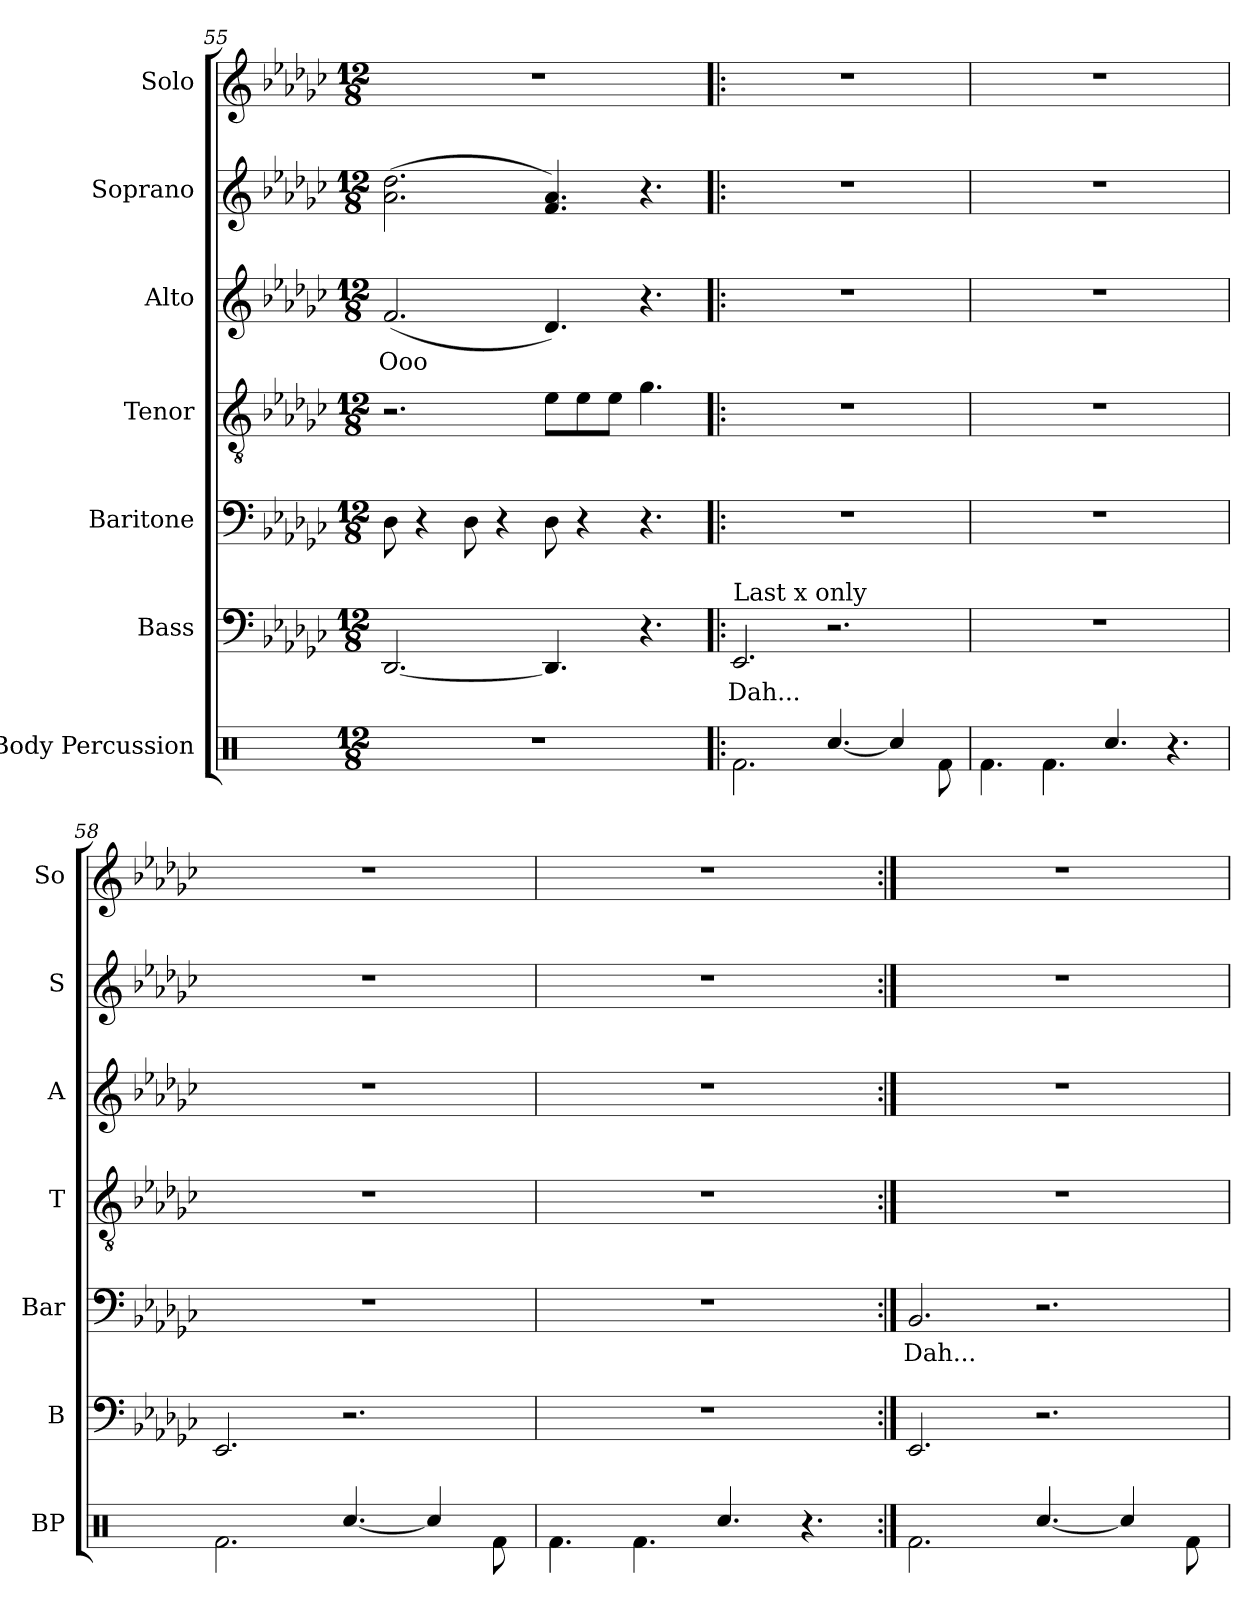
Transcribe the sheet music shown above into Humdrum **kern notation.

**kern	**kern	**text	**kern	**text	**kern	**kern	**text	**kern	**kern
*part7	*part6	*part6	*part5	*part5	*part4	*part3	*part3	*part2	*part1
*staff7	*staff6	*staff6	*staff5	*staff5	*staff4	*staff3	*staff3	*staff2	*staff1
*I"Body Percussion	*I"Bass	*	*I"Baritone	*	*I"Tenor	*I"Alto	*	*I"Soprano	*I"Solo
*I'BP	*I'B	*	*I'Bar	*	*I'T	*I'A	*	*I'S	*I'So
*clefX	*clefF4	*	*clefF4	*	*clefGv2	*clefG2	*	*clefG2	*clefG2
*k[]	*k[b-e-a-d-g-c-]	*	*k[b-e-a-d-g-c-]	*	*k[b-e-a-d-g-c-]	*k[b-e-a-d-g-c-]	*	*k[b-e-a-d-g-c-]	*k[b-e-a-d-g-c-]
*M12/8	*M12/8	*	*M12/8	*	*M12/8	*M12/8	*	*M12/8	*M12/8
=55	=55	=55	=55	=55	=55	=55	=55	=55	=55
1.r	[2.DD-/	.	8D-\	.	2.r	(2.f/	Ooo	(2.a-\ 2.dd-\	1.r
.	.	.	4r	.	.	.	.	.	.
.	.	.	8D-\	.	.	.	.	.	.
.	.	.	4r	.	.	.	.	.	.
.	4.DD-/]	.	8D-\	.	8e-\L	4.d-/)	.	4.f/ 4.a-/)	.
.	.	.	4r	.	8e-\	.	.	.	.
.	.	.	.	.	8e-\J	.	.	.	.
.	4.r	.	4.r	.	4.g-\	4.r	.	4.r	.
=56!|:	=56!|:	=56!|:	=56!|:	=56!|:	=56!|:	=56!|:	=56!|:	=56!|:	=56!|:
!	!LO:TX:a:t=Last x only	!	!	!	!	!	!	!	!
2.Rf\	2.EE-/	Dah...	1.r	.	1.r	1.r	.	1.r	1.r
[4.Rcc/	2.r	.	.	.	.	.	.	.	.
4Rcc/]	.	.	.	.	.	.	.	.	.
8Rf\	.	.	.	.	.	.	.	.	.
=57	=57	=57	=57	=57	=57	=57	=57	=57	=57
4.Rf\	1.r	.	1.r	.	1.r	1.r	.	1.r	1.r
4.Rf\	.	.	.	.	.	.	.	.	.
4.Rcc/	.	.	.	.	.	.	.	.	.
4.r	.	.	.	.	.	.	.	.	.
!!LO:PB:g=z
=58	=58	=58	=58	=58	=58	=58	=58	=58	=58
2.Rf\	2.EE-/	.	1.r	.	1.r	1.r	.	1.r	1.r
[4.Rcc/	2.r	.	.	.	.	.	.	.	.
4Rcc/]	.	.	.	.	.	.	.	.	.
8Rf\	.	.	.	.	.	.	.	.	.
=59	=59	=59	=59	=59	=59	=59	=59	=59	=59
4.Rf\	1.r	.	1.r	.	1.r	1.r	.	1.r	1.r
4.Rf\	.	.	.	.	.	.	.	.	.
4.Rcc/	.	.	.	.	.	.	.	.	.
4.r	.	.	.	.	.	.	.	.	.
=60:|!	=60:|!	=60:|!	=60:|!	=60:|!	=60:|!	=60:|!	=60:|!	=60:|!	=60:|!
2.Rf\	2.EE-/	.	2.BB-/	Dah...	1.r	1.r	.	1.r	1.r
[4.Rcc/	2.r	.	2.r	.	.	.	.	.	.
4Rcc/]	.	.	.	.	.	.	.	.	.
8Rf\	.	.	.	.	.	.	.	.	.
=	=	=	=	=	=	=	=	=	=
*-	*-	*-	*-	*-	*-	*-	*-	*-	*-
